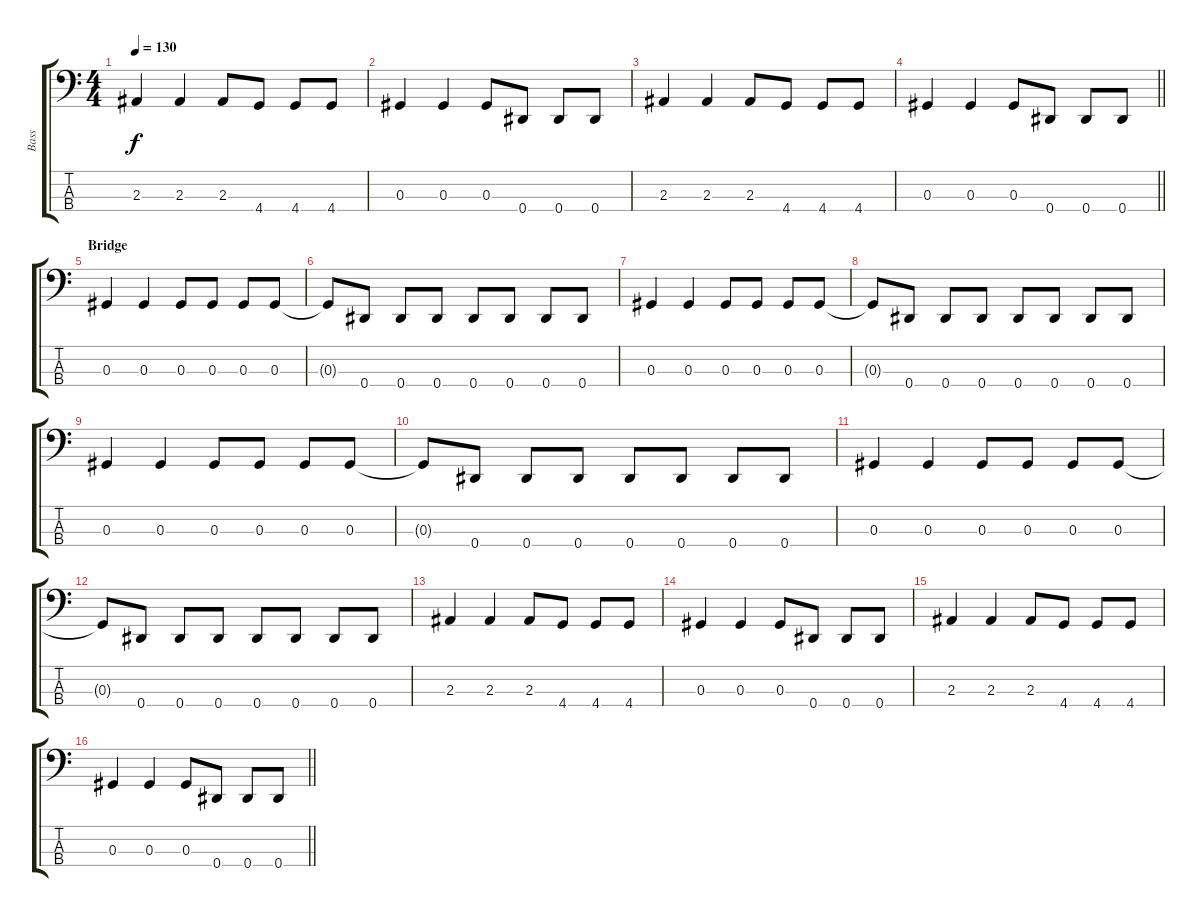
\track ("Bass" "Bass") {instrument electricbassfinger}
\staff {score tabs}
\tuning (Gb2 Db2 Ab1 Eb1) {hide}
\ts (4 4)
\tempo 130
\clef f4
\ks c
2.3.4{dy f} 2.3.4 2.3.8 4.4.8 4.4.8 4.4.8 |
0.3.4 0.3.4 0.3.8 0.4.8 0.4.8 0.4.8 |
2.3.4 2.3.4 2.3.8 4.4.8 4.4.8 4.4.8 |
\barLineRight lightlight
0.3.4 0.3.4 0.3.8 0.4.8 0.4.8 0.4.8 |
\section ("" "Bridge")
0.3.4 0.3.4 0.3.8 0.3.8 0.3.8 0.3.8 |
0.3{t}.8 0.4.8 0.4.8 0.4.8 0.4.8 0.4.8 0.4.8 0.4.8 |
0.3.4 0.3.4 0.3.8 0.3.8 0.3.8 0.3.8 |
0.3{t}.8 0.4.8 0.4.8 0.4.8 0.4.8 0.4.8 0.4.8 0.4.8 |
0.3.4 0.3.4 0.3.8 0.3.8 0.3.8 0.3.8 |
0.3{t}.8 0.4.8 0.4.8 0.4.8 0.4.8 0.4.8 0.4.8 0.4.8 |
0.3.4 0.3.4 0.3.8 0.3.8 0.3.8 0.3.8 |
0.3{t}.8 0.4.8 0.4.8 0.4.8 0.4.8 0.4.8 0.4.8 0.4.8 |
2.3.4 2.3.4 2.3.8 4.4.8 4.4.8 4.4.8 |
0.3.4 0.3.4 0.3.8 0.4.8 0.4.8 0.4.8 |
2.3.4 2.3.4 2.3.8 4.4.8 4.4.8 4.4.8 |
\barLineRight lightlight
0.3.4 0.3.4 0.3.8 0.4.8 0.4.8 0.4.8
